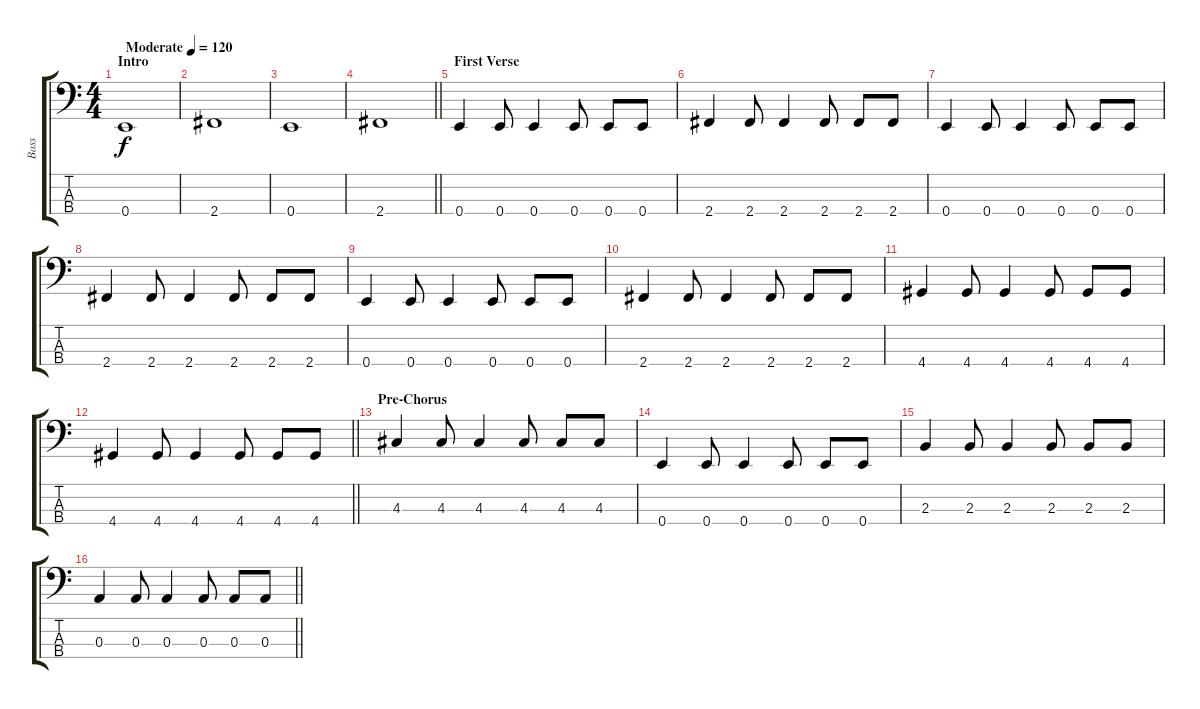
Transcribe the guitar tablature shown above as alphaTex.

\track ("Bass" "Bass") {instrument electricbasspick}
\staff {score tabs}
\tuning (G2 D2 A1 E1) {hide}
\ts (4 4)
\section ("" "Intro")
\tempo (120 "Moderate")
\clef f4
\ks c
0.4.1{dy f instrument electricbasspick} |
2.4.1 |
0.4.1 |
\barLineRight lightlight
2.4.1 |
\section ("" "First Verse")
0.4.4 0.4.8 0.4.4 0.4.8 0.4.8 0.4.8 |
2.4.4 2.4.8 2.4.4 2.4.8 2.4.8 2.4.8 |
0.4.4 0.4.8 0.4.4 0.4.8 0.4.8 0.4.8 |
2.4.4 2.4.8 2.4.4 2.4.8 2.4.8 2.4.8 |
0.4.4 0.4.8 0.4.4 0.4.8 0.4.8 0.4.8 |
2.4.4 2.4.8 2.4.4 2.4.8 2.4.8 2.4.8 |
4.4.4 4.4.8 4.4.4 4.4.8 4.4.8 4.4.8 |
\barLineRight lightlight
4.4.4 4.4.8 4.4.4 4.4.8 4.4.8 4.4.8 |
\section ("" "Pre-Chorus")
4.3.4 4.3.8 4.3.4 4.3.8 4.3.8 4.3.8 |
0.4.4 0.4.8 0.4.4 0.4.8 0.4.8 0.4.8 |
2.3.4 2.3.8 2.3.4 2.3.8 2.3.8 2.3.8 |
\barLineRight lightlight
0.3.4 0.3.8 0.3.4 0.3.8 0.3.8 0.3.8
